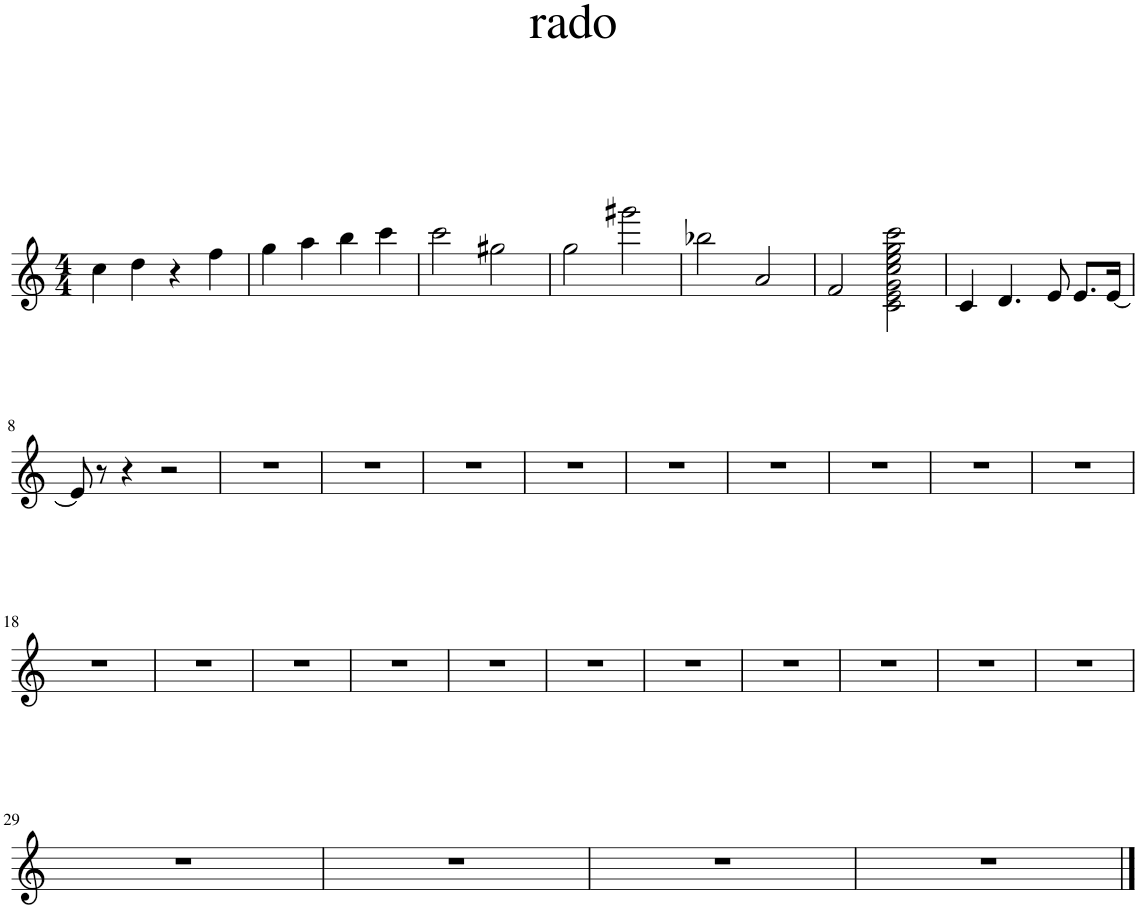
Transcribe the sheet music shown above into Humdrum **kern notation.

**kern
*part1
*staff1
*I"Piano
*I'Pno.
*clefG2
*k[]
*M4/4
=1
4cc\
4dd\
4r
4ff\
=2
4gg\
4aa\
4bb\
4ccc\
=3
2ccc\
2gg#X\
=4
2gg\
2ggg#X\
=5
2bb-X\
2a/
=6
2f/
2c\ 2e\ 2g\ 2cc\ 2ee\ 2gg\ 2ccc\
=7
4c/
4.d/
8e/
8.e/L
[16e/Jk
!!LO:LB:g=z
=8
8e/]
8r
4r
2r
=9
1r
=10
1r
=11
1r
=12
1r
=13
1r
=14
1r
=15
1r
=16
1r
=17
1r
!!LO:LB:g=z
=18
1r
=19
1r
=20
1r
=21
1r
=22
1r
=23
1r
=24
1r
=25
1r
=26
1r
=27
1r
=28
1r
!!LO:LB:g=z
=29
1r
=30
1r
=31
1r
=32
1r
==
*-
